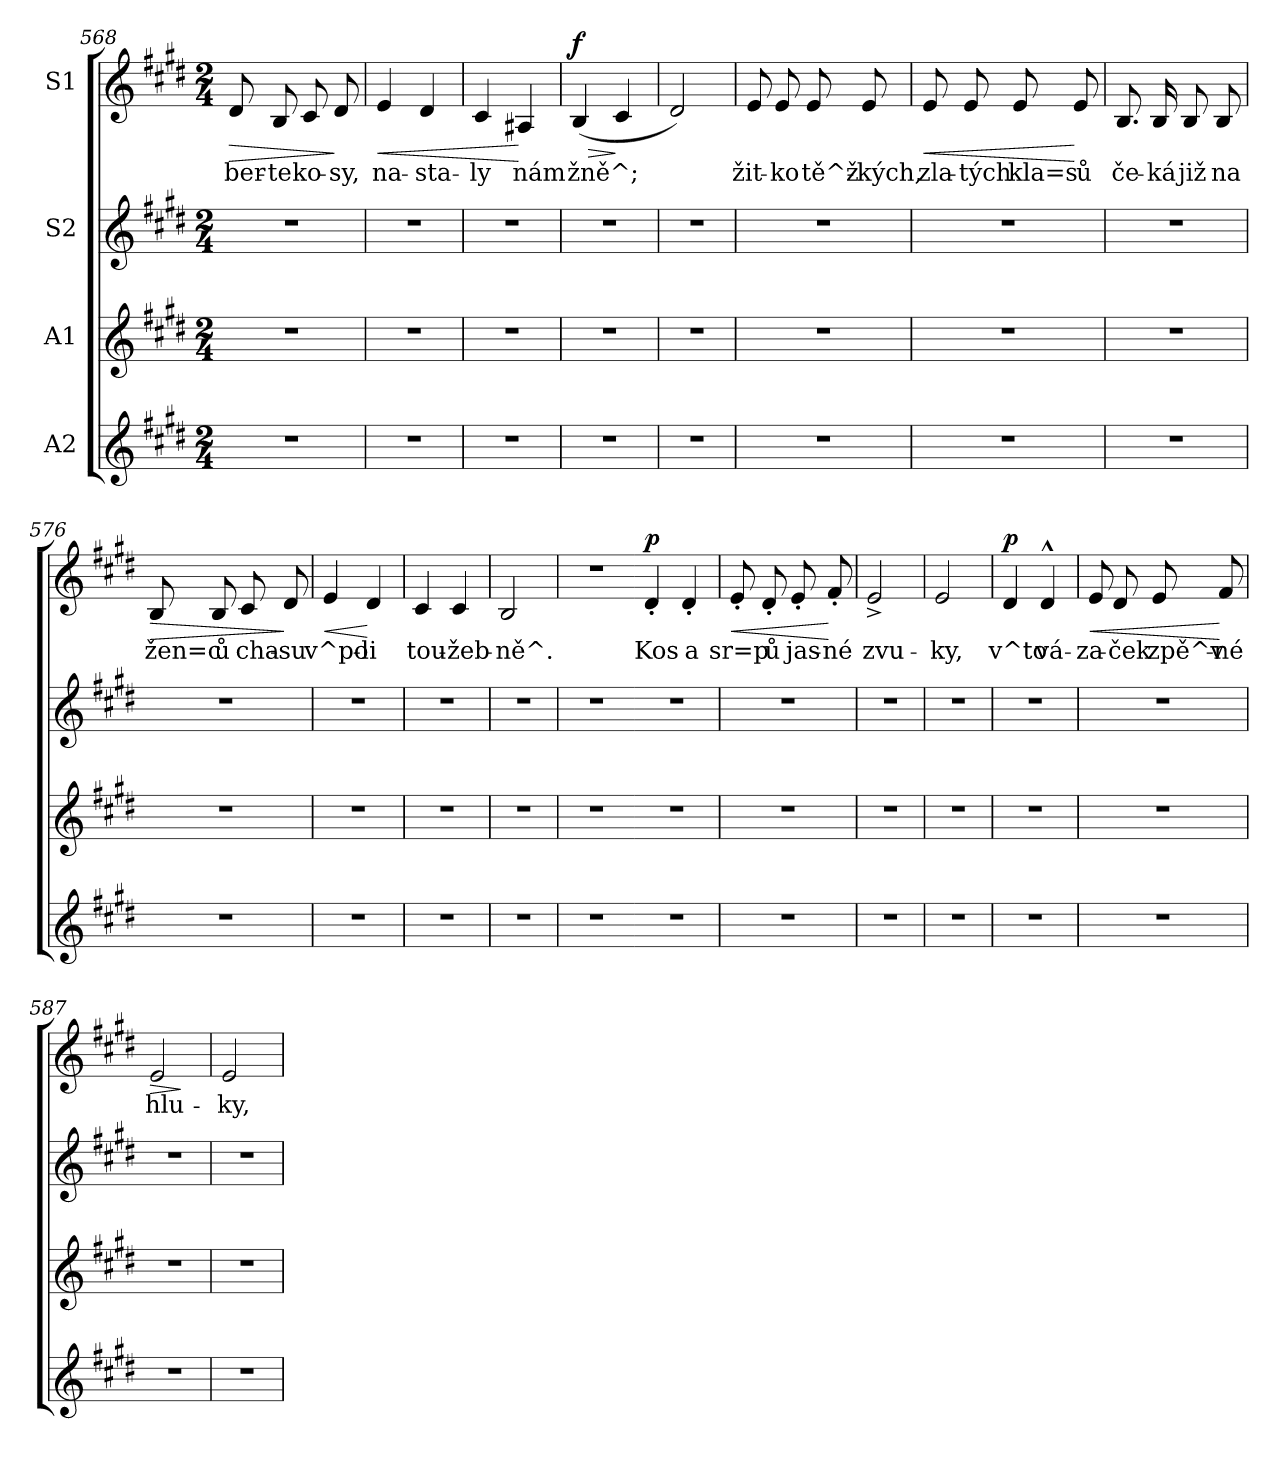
**kern	**kern	**kern	**kern	**text	**dynam
*part4	*part3	*part2	*part1	*part1	*part1
*staff4	*staff3	*staff2	*staff1	*staff1	*staff1
*I"A2	*I"A1	*I"S2	*I"S1	*	*
*clefG2	*clefG2	*clefG2	*clefG2	*	*
*k[f#c#g#d#]	*k[f#c#g#d#]	*k[f#c#g#d#]	*k[f#c#g#d#]	*	*
*E:	*E:	*E:	*E:	*	*
*M2/4	*M2/4	*M2/4	*M2/4	*	*
=568	=568	=568	=568	=568	=568
!	!	!	!	!LO:LY:b:cj	!LO:HP:b
2r	2r	2r	8d#/	ber-	>
!	!	!	!	!LO:LY:b:cj	!
.	.	.	8B/	-te	.
!	!	!	!	!LO:LY:b:cj	!
.	.	.	8c#/	ko-	.
!	!	!	!	!LO:LY:b:cj	!
.	.	.	8d#/	-sy,	]
=569	=569	=569	=569	=569	=569
!	!	!	!	!LO:LY:b:cj	!LO:HP:b
2r	2r	2r	4e/	na-	<
!	!	!	!	!LO:LY:b:cj	!
.	.	.	4d#/	-sta-	.
=570	=570	=570	=570	=570	=570
!	!	!	!	!LO:LY:b:cj	!
2r	2r	2r	4c#/	-ly	.
!	!	!	!	!LO:LY:b:cj	!
.	.	.	4A#X/	nám	[
!!LO:LB:g=z
=571	=571	=571	=571	=571	=571
!	!	!	!	!LO:LY:b:cj	!LO:HP:b
!	!	!	!	!	!LO:DY:n=1:b
2r	2r	2r	(>4B/	žně^;	> f
!	!	!	!	!LO:LY:b:cj	!
.	.	.	4c#/	.	]
=572	=572	=572	=572	=572	=572
!	!	!	!	!LO:LY:b:cj	!
2r	2r	2r	2d#/)	.	.
=573	=573	=573	=573	=573	=573
!	!	!	!	!LO:LY:b:cj	!
2r	2r	2r	8e/	žit-	.
!	!	!	!	!LO:LY:b:cj	!
.	.	.	8e/	-ko	.
!	!	!	!	!LO:LY:b:cj	!
.	.	.	8e/	tě^ž-	.
!	!	!	!	!LO:LY:b:cj	!
.	.	.	8e/	-kých,	.
=574	=574	=574	=574	=574	=574
!	!	!	!	!LO:LY:b:cj	!LO:HP:b
2r	2r	2r	8e/	zla-	<
!	!	!	!	!LO:LY:b:cj	!
.	.	.	8e/	-tých	.
!	!	!	!	!LO:LY:b:cj	!
.	.	.	8e/	kla=s	.
!	!	!	!	!LO:LY:b:cj	!
.	.	.	8e/	ů	[
=575	=575	=575	=575	=575	=575
!	!	!	!	!LO:LY:b:cj	!
2r	2r	2r	8.B/	če-	.
!	!	!	!	!LO:LY:b:cj	!
.	.	.	16B/	-ká	.
!	!	!	!	!LO:LY:b:cj	!
.	.	.	8B/	již	.
!	!	!	!	!LO:LY:b:cj	!
.	.	.	8B/	na	.
=576	=576	=576	=576	=576	=576
!	!	!	!	!LO:LY:b:cj	!LO:HP:b
2r	2r	2r	8B/	žen=c	>
!	!	!	!	!LO:LY:b:cj	!
.	.	.	8B/	ů	.
!	!	!	!	!LO:LY:b:cj	!
.	.	.	8c#/	cha-	.
!	!	!	!	!LO:LY:b:cj	!
.	.	.	8d#/	-su	]
=577	=577	=577	=577	=577	=577
!	!	!	!	!LO:LY:b:cj	!LO:HP:b
2r	2r	2r	4e/	v^po-	<
!	!	!	!	!LO:LY:b:cj	!
.	.	.	4d#/	-li	[
!!LO:LB:g=z
=578	=578	=578	=578	=578	=578
!	!	!	!	!LO:LY:b:cj	!
2r	2r	2r	4c#/	tou-	.
!	!	!	!	!LO:LY:b:cj	!
.	.	.	4c#/	-žeb-	.
=579	=579	=579	=579	=579	=579
!	!	!	!	!LO:LY:b:cj	!
2r	2r	2r	2B/	-ně^.	.
=580	=580	=580	=580	=580	=580
2r	2r	2r	2r	.	.
=581	=581	=581	=581:|!	=581:|!	=581:|!
!	!	!	!	!LO:LY:b:cj	!LO:DY:a
2r	2r	2r	4d#'>/	Kos	p
!	!	!	!	!LO:LY:b:cj	!
.	.	.	4d#'>/	a	.
=582	=582	=582	=582	=582	=582
!	!	!	!	!LO:LY:b:cj	!LO:HP:b
2r	2r	2r	8e'>/	sr=p	<
!	!	!	!	!LO:LY:b:cj	!
.	.	.	8d#'>/	ů	.
!	!	!	!	!LO:LY:b:cj	!
.	.	.	8e'>/	jas-	.
!	!	!	!	!LO:LY:b:cj	!
.	.	.	8f#'>/	-né	[
=583	=583	=583	=583	=583	=583
!	!	!	!	!LO:LY:b:cj	!
2r	2r	2r	2e^>/	zvu-	.
=584	=584	=584	=584	=584	=584
!	!	!	!	!LO:LY:b:cj	!
2r	2r	2r	2e/	-ky,	.
=585	=585	=585	=585	=585	=585
!	!	!	!	!LO:LY:b:cj	!LO:DY:a
2r	2r	2r	4d#/	v^to	p
!	!	!	!	!LO:LY:b:cj	!
.	.	.	4d#^^>/	vá-	.
=586	=586	=586	=586	=586	=586
!	!	!	!	!LO:LY:b:cj	!LO:HP:b
2r	2r	2r	8e/	-za-	<
!	!	!	!	!LO:LY:b:cj	!
.	.	.	8d#/	-ček	.
!	!	!	!	!LO:LY:b:cj	!
.	.	.	8e/	zpě^v-	.
!	!	!	!	!LO:LY:b:cj	!
.	.	.	8f#/	-né	[
!!LO:LB:g=z
=587	=587	=587	=587	=587	=587
!	!	!	!	!LO:LY:b:cj	!LO:HP:b
2r	2r	2r	2e/	hlu-	>
.	.	.	.	.	]
=588	=588	=588	=588	=588	=588
!	!	!	!	!LO:LY:b:cj	!
2r	2r	2r	2e/	-ky,	.
=	=	=	=	=	=
*-	*-	*-	*-	*-	*-
